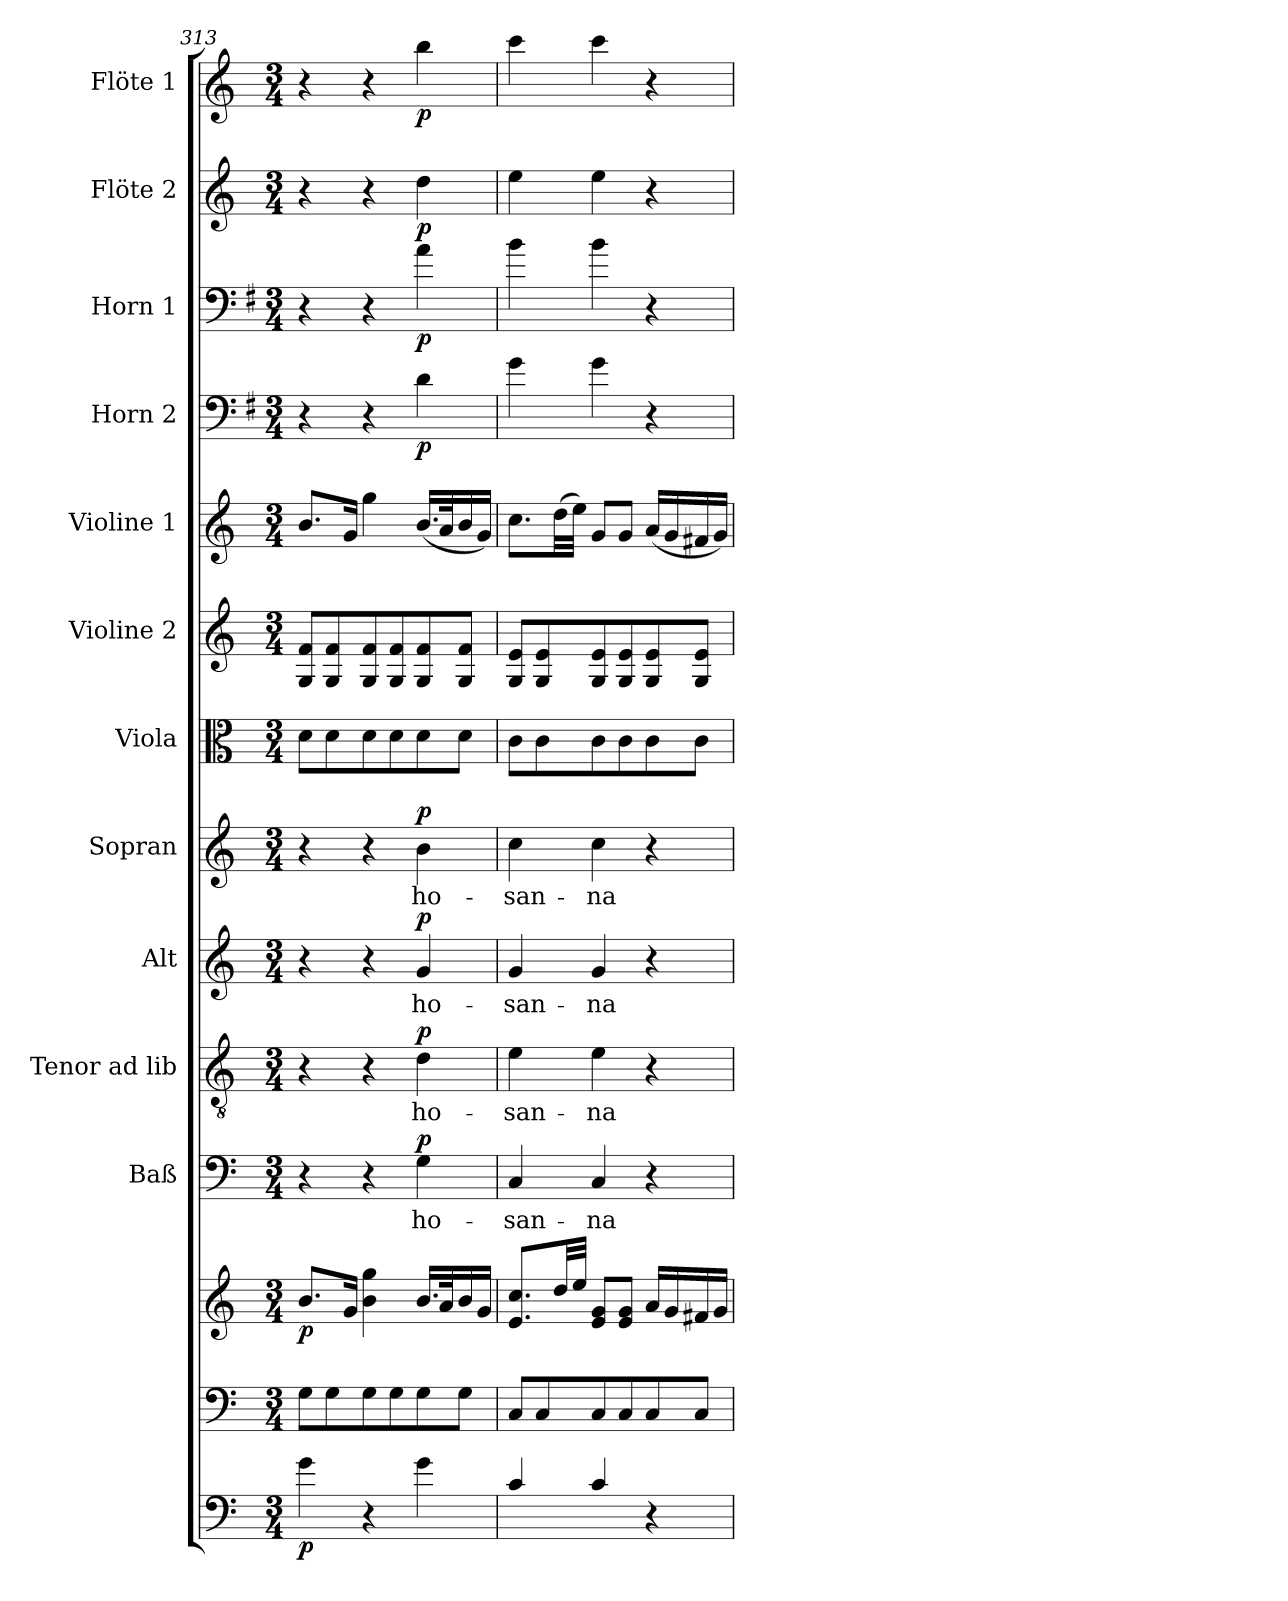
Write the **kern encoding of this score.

**kern	**dynam	**kern	**kern	**dynam	**kern	**text	**dynam	**kern	**text	**dynam	**kern	**text	**dynam	**kern	**text	**dynam	**kern	**kern	**kern	**kern	**dynam	**kern	**dynam	**kern	**dynam	**kern	**dynam
*part13	*part13	*part12	*part12	*part12	*part11	*part11	*part11	*part10	*part10	*part10	*part9	*part9	*part9	*part8	*part8	*part8	*part7	*part6	*part5	*part4	*part4	*part3	*part3	*part2	*part2	*part1	*part1
*staff14	*staff14	*staff13	*staff12	*staff12/13	*staff11	*staff11	*staff11	*staff10	*staff10	*staff10	*staff9	*staff9	*staff9	*staff8	*staff8	*staff8	*staff7	*staff6	*staff5	*staff4	*staff4	*staff3	*staff3	*staff2	*staff2	*staff1	*staff1
*	*	*	*	*	*I"Baß	*	*	*I"Tenor ad lib	*	*	*I"Alt	*	*	*I"Sopran	*	*	*I"Viola	*I"Violine 2	*I"Violine 1	*I"Horn 2	*	*I"Horn 1	*	*I"Flöte 2	*	*I"Flöte 1	*
*	*	*	*	*	*I'Baß	*	*	*I'Ten	*	*	*I'Alt	*	*	*I'Sop	*	*	*I'Vla.	*I'Vln. 2	*I'Vln. 1	*I'Hrn. 2	*	*I'Hrn. 1	*	*I'Fl. 2	*	*I'Fl. 1	*
!!LO:PB:g=z
*clefF4	*	*clefF4	*clefG2	*	*clefF4	*	*	*clefGv2	*	*	*clefG2	*	*	*clefG2	*	*	*clefC3	*clefG2	*clefG2	*clefF4	*	*clefF4	*	*clefG2	*	*clefG2	*
*ITrd7c12	*	*	*	*	*	*	*	*	*	*	*	*	*	*	*	*	*	*	*	*ITrd4c7	*	*ITrd4c7	*	*	*	*	*
*k[]	*	*k[]	*k[]	*	*k[]	*	*	*k[]	*	*	*k[]	*	*	*k[]	*	*	*k[]	*k[]	*k[]	*k[]	*	*k[]	*	*k[]	*	*k[]	*
*C:	*	*C:	*C:	*	*C:	*	*	*C:	*	*	*C:	*	*	*C:	*	*	*C:	*C:	*C:	*C:	*	*C:	*	*C:	*	*C:	*
*M3/4	*	*M3/4	*M3/4	*	*M3/4	*	*	*M3/4	*	*	*M3/4	*	*	*M3/4	*	*	*M3/4	*M3/4	*M3/4	*M3/4	*	*M3/4	*	*M3/4	*	*M3/4	*
=313	=313	=313	=313	=313	=313	=313	=313	=313	=313	=313	=313	=313	=313	=313	=313	=313	=313	=313	=313	=313	=313	=313	=313	=313	=313	=313	=313
!	!LO:DY:b	!	!	!LO:DY:b	!	!	!	!	!	!	!	!	!	!	!	!	!	!	!	!	!	!	!	!	!	!	!
4G\	p	8G\L	8.b/L	p	4r	.	.	4r	.	.	4r	.	.	4r	.	.	8d\L	8G/ 8f/L	8.b/L	4r	.	4r	.	4r	.	4r	.
.	.	8G\	.	.	.	.	.	.	.	.	.	.	.	.	.	.	8d\	8G/ 8f/	.	.	.	.	.	.	.	.	.
.	.	.	16g/Jk	.	.	.	.	.	.	.	.	.	.	.	.	.	.	.	16g/Jk	.	.	.	.	.	.	.	.
4r	.	8G\	4b\ 4gg\	.	4r	.	.	4r	.	.	4r	.	.	4r	.	.	8d\	8G/ 8f/	4gg\	4r	.	4r	.	4r	.	4r	.
.	.	8G\	.	.	.	.	.	.	.	.	.	.	.	.	.	.	8d\	8G/ 8f/	.	.	.	.	.	.	.	.	.
!	!	!	!	!	!	!LO:LY:b	!LO:DY:a	!	!LO:LY:b	!LO:DY:a	!	!LO:LY:b	!LO:DY:a	!	!LO:LY:b	!LO:DY:a	!	!	!	!	!LO:DY:b	!	!LO:DY:b	!	!LO:DY:b	!	!LO:DY:b
4G\	.	8G\	16.b/LL	.	4G\	ho-	p	4d\	ho-	p	4g/	ho-	p	4b\	ho-	p	8d\	8G/ 8f/	(<16.b/LL	4G\	p	4d\	p	4dd\	p	4bb\	p
.	.	.	32a/k	.	.	.	.	.	.	.	.	.	.	.	.	.	.	.	32a/k	.	.	.	.	.	.	.	.
.	.	8G\J	16b/	.	.	.	.	.	.	.	.	.	.	.	.	.	8d\J	8G/ 8f/J	16b/	.	.	.	.	.	.	.	.
.	.	.	16g/JJ	.	.	.	.	.	.	.	.	.	.	.	.	.	.	.	16g/JJ)	.	.	.	.	.	.	.	.
=314	=314	=314	=314	=314	=314	=314	=314	=314	=314	=314	=314	=314	=314	=314	=314	=314	=314	=314	=314	=314	=314	=314	=314	=314	=314	=314	=314
!	!	!	!	!	!	!LO:LY:b	!	!	!LO:LY:b	!	!	!LO:LY:b	!	!	!LO:LY:b	!	!	!	!	!	!	!	!	!	!	!	!
4C/	.	8C/L	8.e/ 8.cc/L	.	4C/	-san-	.	4e\	-san-	.	4g/	-san-	.	4cc\	-san-	.	8c\L	8G/ 8e/L	8.cc\L	4c\	.	4e\	.	4ee\	.	4ccc\	.
.	.	8C/	.	.	.	.	.	.	.	.	.	.	.	.	.	.	8c\	8G/ 8e/	.	.	.	.	.	.	.	.	.
.	.	.	32dd/LL	.	.	.	.	.	.	.	.	.	.	.	.	.	.	.	(>32dd\LL	.	.	.	.	.	.	.	.
.	.	.	32ee/JJJ	.	.	.	.	.	.	.	.	.	.	.	.	.	.	.	32ee\JJJ)	.	.	.	.	.	.	.	.
!	!	!	!	!	!	!LO:LY:b	!	!	!LO:LY:b	!	!	!LO:LY:b	!	!	!LO:LY:b	!	!	!	!	!	!	!	!	!	!	!	!
4C/	.	8C/	8e/ 8g/L	.	4C/	-na	.	4e\	-na	.	4g/	-na	.	4cc\	-na	.	8c\	8G/ 8e/	8g/L	4c\	.	4e\	.	4ee\	.	4ccc\	.
.	.	8C/	8e/ 8g/J	.	.	.	.	.	.	.	.	.	.	.	.	.	8c\	8G/ 8e/	8g/J	.	.	.	.	.	.	.	.
4r	.	8C/	16a/LL	.	4r	.	.	4r	.	.	4r	.	.	4r	.	.	8c\	8G/ 8e/	(<16a/LL	4r	.	4r	.	4r	.	4r	.
.	.	.	16g/	.	.	.	.	.	.	.	.	.	.	.	.	.	.	.	16g/	.	.	.	.	.	.	.	.
.	.	8C/J	16f#X/	.	.	.	.	.	.	.	.	.	.	.	.	.	8c\J	8G/ 8e/J	16f#X/	.	.	.	.	.	.	.	.
.	.	.	16g/JJ	.	.	.	.	.	.	.	.	.	.	.	.	.	.	.	16g/JJ)	.	.	.	.	.	.	.	.
=	=	=	=	=	=	=	=	=	=	=	=	=	=	=	=	=	=	=	=	=	=	=	=	=	=	=	=
*-	*-	*-	*-	*-	*-	*-	*-	*-	*-	*-	*-	*-	*-	*-	*-	*-	*-	*-	*-	*-	*-	*-	*-	*-	*-	*-	*-
